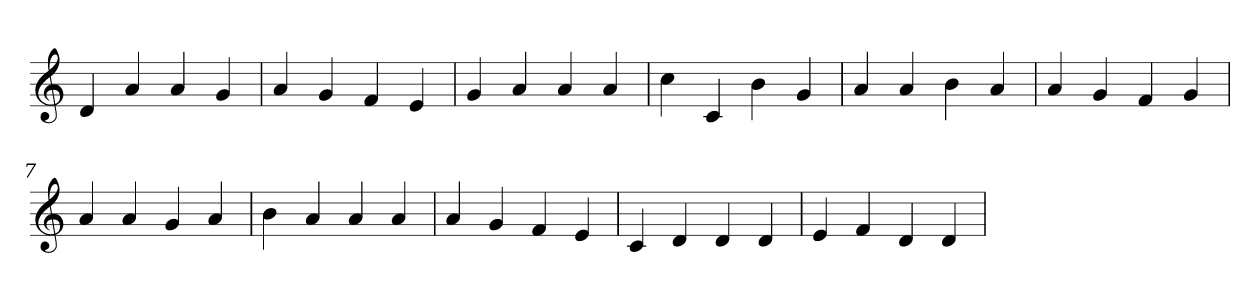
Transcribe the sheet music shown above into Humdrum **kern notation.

**kern
*part1
*staff1
*clefG2
=1
4d
4a
4a
4g
=2
4a
4g
4f
4e
=3
4g
4a
4a
4a
=4
4cc
4c
4b
4g
=5
4a
4a
4b
4a
=6
4a
4g
4f
4g
=7
4a
4a
4g
4a
=8
4b
4a
4a
4a
=9
4a
4g
4f
4e
=10
4c
4d
4d
4d
=11
4e
4f
4d
4d
=
*-
